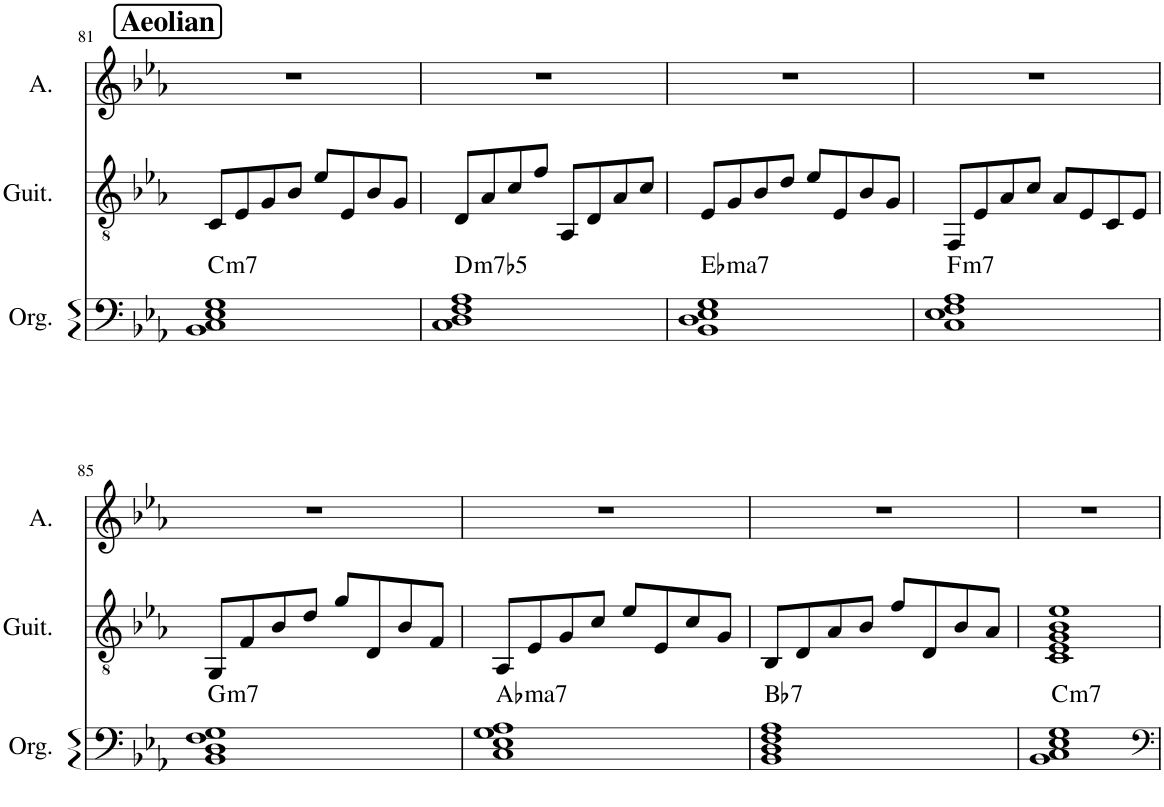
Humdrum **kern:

**kern	**harte	**kern	**kern
*part3	*part3	*part2	*part1
*staff3	*	*staff2	*staff1
*I"Pipe Organ	*	*I"Classical Guitar	*I"Alto
*I'Org.	*	*I'Guit.	*I'A.
!!LO:PB:g=z
*clefF4	*	*clefGv2	*clefG2
*k[b-e-a-]	*	*k[b-e-a-]	*k[b-e-a-]
*M4/4	*	*M4/4	*M4/4
!!LO:REH:place=s1:a:B:cj:fs=14:t=Aeolian
=81	=81	=81	=81
!	!LO:H:kt=m7	!	!
1BB- 1C 1E- 1G	C:min7	8C/L	1r
.	.	8E-/	.
.	.	8G/	.
.	.	8B-/J	.
.	.	8e-/L	.
.	.	8E-/	.
.	.	8B-/	.
.	.	8G/J	.
=82	=82	=82	=82
!	!LO:H:kt=m7b5	!	!
1C 1D 1F 1A-	D:hdim7	8D/L	1r
.	.	8A-/	.
.	.	8c/	.
.	.	8f/J	.
.	.	8AA-/L	.
.	.	8D/	.
.	.	8A-/	.
.	.	8c/J	.
=83	=83	=83	=83
!	!LO:H:kt=ma7	!	!
1BB- 1D 1E- 1G	Eb:maj7	8E-/L	1r
.	.	8G/	.
.	.	8B-/	.
.	.	8d/J	.
.	.	8e-/L	.
.	.	8E-/	.
.	.	8B-/	.
.	.	8G/J	.
=84	=84	=84	=84
!	!LO:H:kt=m7	!	!
1C 1E- 1F 1A-	F:min7	8FF/L	1r
.	.	8E-/	.
.	.	8A-/	.
.	.	8c/J	.
.	.	8A-/L	.
.	.	8E-/	.
.	.	8C/	.
.	.	8E-/J	.
!!LO:LB:g=z
=85	=85	=85	=85
!	!LO:H:kt=m7	!	!
1BB- 1D 1F 1G	G:min7	8GG/L	1r
.	.	8F/	.
.	.	8B-/	.
.	.	8d/J	.
.	.	8g/L	.
.	.	8D/	.
.	.	8B-/	.
.	.	8F/J	.
=86	=86	=86	=86
!	!LO:H:kt=ma7	!	!
1C 1E- 1G 1A-	Ab:maj7	8AA-/L	1r
.	.	8E-/	.
.	.	8G/	.
.	.	8c/J	.
.	.	8e-/L	.
.	.	8E-/	.
.	.	8c/	.
.	.	8G/J	.
=87	=87	=87	=87
!	!LO:H:kt=7	!	!
1BB- 1D 1F 1A-	Bb:7	8BB-/L	1r
.	.	8D/	.
.	.	8A-/	.
.	.	8B-/J	.
.	.	8f/L	.
.	.	8D/	.
.	.	8B-/	.
.	.	8A-/J	.
=88	=88	=88	=88
!	!LO:H:kt=m7	!	!
1BB- 1C 1E- 1G	C:min7	1C 1E- 1G 1B- 1e-	1r
=	=	=	=
*-	*-	*-	*-
